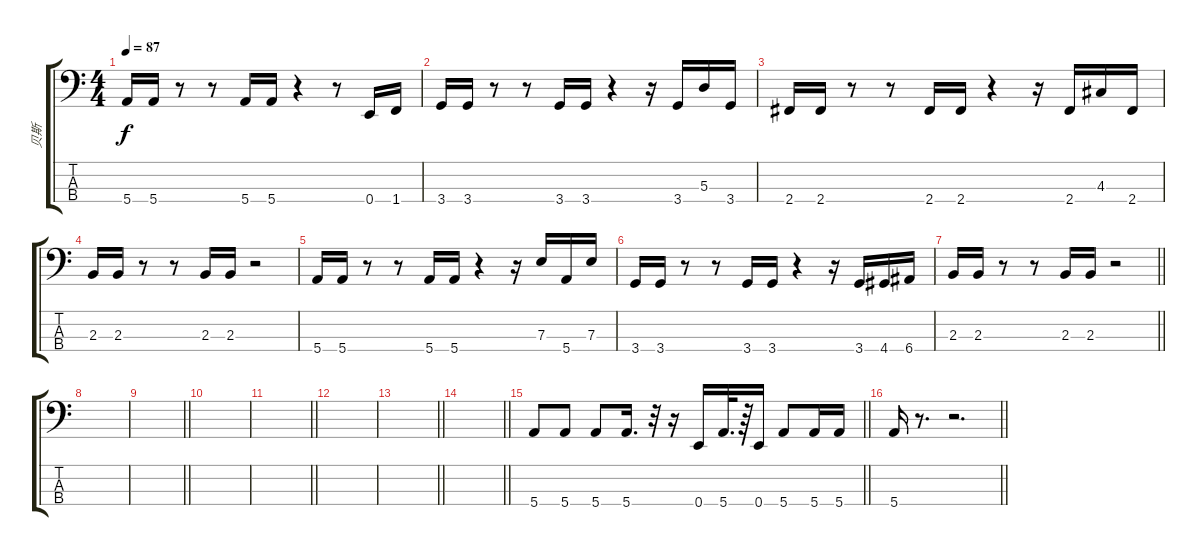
\track ("贝斯" "贝斯") {instrument electricbassfinger}
\staff {score tabs}
\tuning (G2 D2 A1 E1) {hide}
\ts (4 4)
\tempo 87
\clef f4
\ks c
5.4.16{dy f} 5.4.16 r.8 r.8 5.4.16 5.4.16 r.4 r.8 0.4.16 1.4.16 |
3.4.16 3.4.16 r.8 r.8 3.4.16 3.4.16 r.4 r.16 3.4.16 5.3.16 3.4.16 |
2.4.16 2.4.16 r.8 r.8 2.4.16 2.4.16 r.4 r.16 2.4.16 4.3.16 2.4.16 |
2.3.16 2.3.16 r.8 r.8 2.3.16 2.3.16 r.2 |
5.4.16 5.4.16 r.8 r.8 5.4.16 5.4.16 r.4 r.16 7.3.16 5.4.16 7.3.16 |
3.4.16 3.4.16 r.8 r.8 3.4.16 3.4.16 r.4 r.16 3.4.16 4.4.16 6.4.16 |
\barLineRight lightlight
2.3.16 2.3.16 r.8 r.8 2.3.16 2.3.16 r.2 |
\section ("" "")
|
\barLineRight lightlight
|
|
\barLineRight lightlight
|
|
\barLineRight lightlight
|
\barLineRight lightlight
|
\section ("" "")
\barLineRight lightlight
5.4.8 5.4.8 5.4.8 5.4.16{d} r.32 r.16 0.4.16 5.4.32{d} r.64 0.4.16 5.4.8 5.4.16 5.4.16 |
\barLineRight lightlight
5.4.16 r.8{d} r.2{d}
